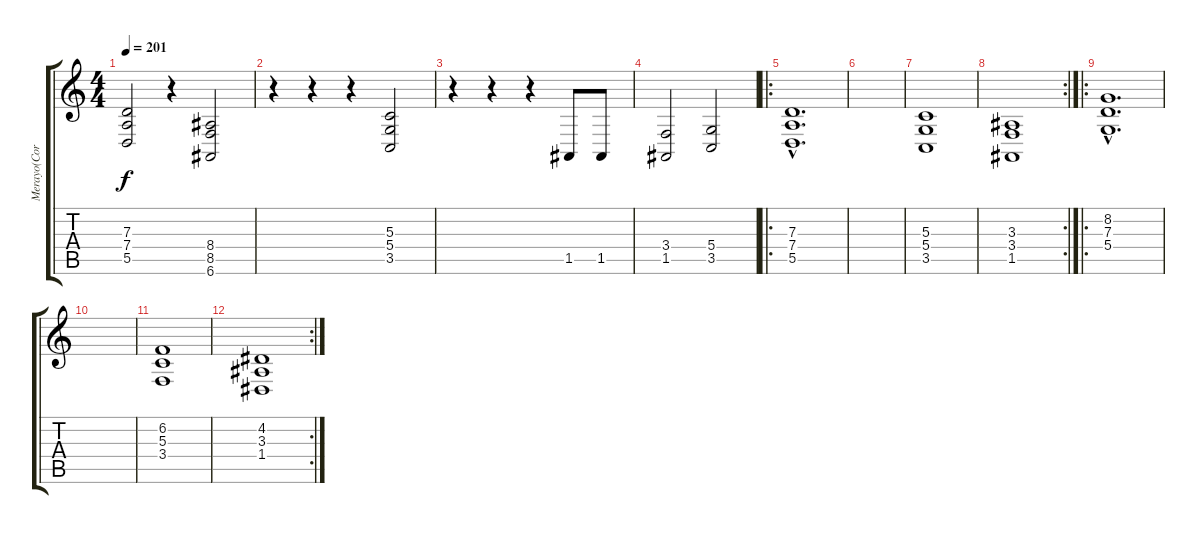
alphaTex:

\track ("Merayo(Coros)" "Merayo(Cor") {instrument choiraahs}
\staff {score tabs}
\tuning (E4 B3 G3 D3 A2 E2) {hide}
\ts (4 4)
\tempo 201
\clef g2
\ks c
(7.3 7.4 5.5).2{dy f} r.4 (8.4 8.5 6.6).2 |
r.4 r.4 r.4 (5.3 5.4 3.5).2 |
r.4 r.4 r.4 1.5.8 1.5.8 |
(3.4 1.5).2 (5.4 3.5).2 |
\ro
(7.3{hac} 7.4{hac} 5.5{hac}).1{d} |
|
(5.3 5.4 3.5).1 |
\rc 2
(3.3 3.4 1.5).1 |
\ro
(8.2{hac} 7.3{hac} 5.4{hac}).1{d} |
|
(6.2 5.3 3.4).1 |
\rc 2
(4.2 3.3 1.4).1
